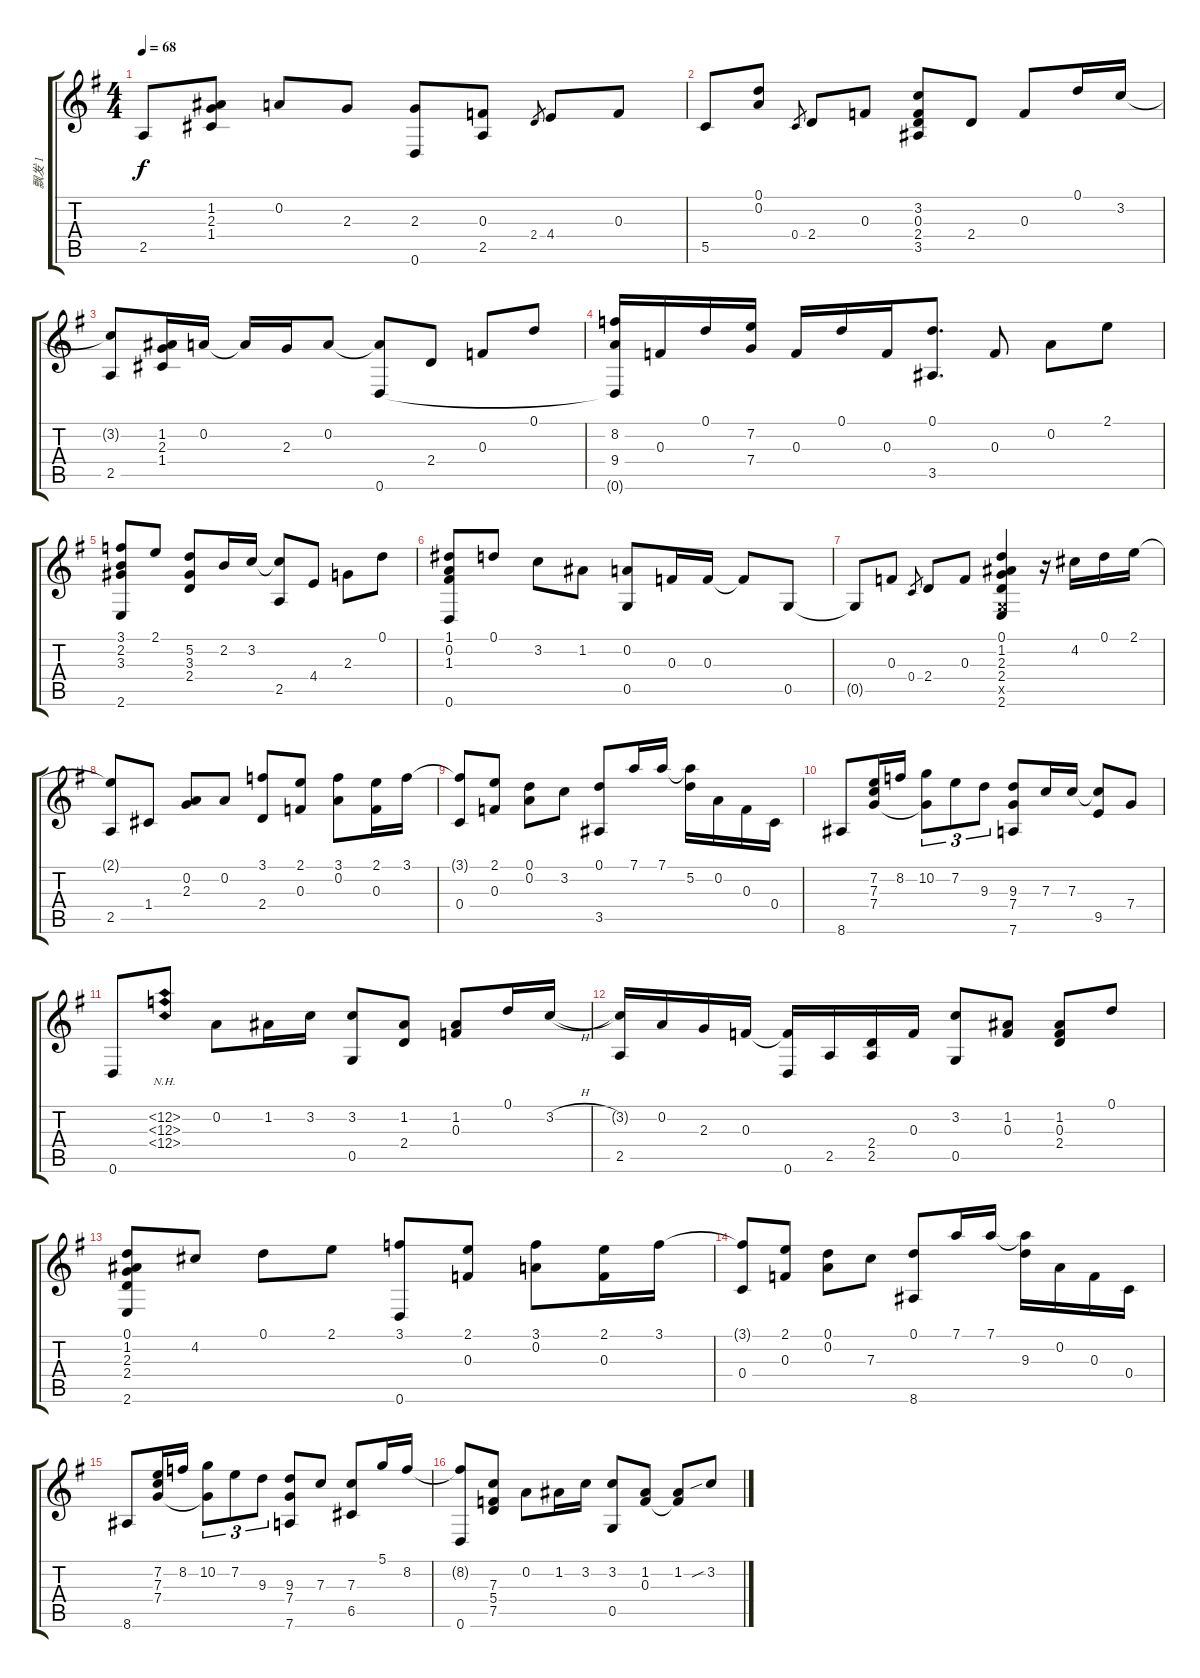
\track ("飘发 1" "飘发 1") {instrument acousticguitarsteel}
\staff {score tabs}
\tuning (D4 A3 F3 C3 G2 D2) {hide}
\ts (4 4)
\tempo 68
\clef g2
\ks g
2.5.8{dy f} (1.2 2.3 1.4).8 0.2.8 2.3.8 (2.3 0.6).8 (0.3 2.5).8 2.4.8{gr} 4.4.8 0.3.8 |
5.5.8 (0.1 0.2).8 0.4.8{gr} 2.4.8 0.3.8 (3.2 0.3 2.4 3.5).8 2.4.8 0.3.8 0.1.16 3.2.16 |
(3.2{t} 2.5).8 (1.2 2.3 1.4).16 0.2.16 0.2{t}.16 2.3.16 0.2.8 (0.2{t} 0.6).8 2.4.8 0.3.8 0.1.8 |
(8.2 9.4 0.6{t}).16 0.3.16 0.1.16 (7.2 7.4).16 0.3.16 0.1.16 0.3.16 (0.1 3.5).8{d} 0.3.8 0.2.8 2.1.8 |
(3.1 2.2 3.3 2.6).8 2.1.8 (5.2 3.3 2.4).8 2.2.16 3.2.16 (3.2{t} 2.5).8 4.4.8 2.3.8 0.1.8 |
(1.1 0.2 1.3 0.6).8 0.1.8 3.2.8 1.2.8 (0.2 0.5).8 0.3.16 0.3.16 0.3{t}.8 0.5.8 |
0.5{t}.8 0.3.8 0.4.8{gr} 2.4.8 0.3.8 (0.1 1.2 2.3 2.4 0.5{x} 2.6).4 r.16 4.2.16 0.1.16 2.1.16 |
(2.1{t} 2.5).8 1.4.8 (0.2 2.3).8 0.2.8 (3.1 2.4).8 (2.1 0.3).8 (3.1 0.2).8 (2.1 0.3).16 3.1.16 |
(3.1{t} 0.4).8 (2.1 0.3).8 (0.1 0.2).8 3.2.8 (0.1 3.5).8 7.1.16 7.1.16 (7.1{t} 5.2).16 0.2.16 0.3.16 0.4.16 |
8.6.8 (7.2 7.3 7.4).16 8.2.16 (10.2 7.4{t}).8{tu (3 2)} 7.2.8{tu (3 2)} 9.3.8{tu (3 2)} (9.3 7.4 7.6).8 7.3.16 7.3.16 (7.3{t} 9.5).8 7.4.8 |
0.6.8{txt " "} (0.2{nh} 0.3{nh} 0.4{nh}).8 0.2.8 1.2.16 3.2.16 (3.2 0.5).8 (1.2 2.4).8 (1.2 0.3).8 0.1.16 3.2{h}.16 |
(3.2{t} 2.5).16 0.2.16 2.3.16 0.3.16 (0.3{t} 0.6).16 2.5.16 (2.4 2.5).16 0.3.16{txt ""} (3.2 0.5).8 (1.2 0.3).8 (1.2 0.3 2.4).8 0.1.8 |
(0.1 1.2 2.3 2.4 2.6).8 4.2.8 0.1.8 2.1.8 (3.1 0.6).8 (2.1 0.3).8 (3.1 0.2).8 (2.1 0.3).16 3.1.16 |
(3.1{t} 0.4).8 (2.1 0.3).8 (0.1 0.2).8 7.3.8 (0.1 8.6).8 7.1.16 7.1.16 (7.1{t} 9.3).16 0.2.16 0.3.16 0.4.16 |
8.6.8 (7.2 7.3 7.4).16 8.2.16 (10.2 7.4{t}).8{tu (3 2)} 7.2.8{tu (3 2)} 9.3.8{tu (3 2)} (9.3 7.4 7.6).8 7.3.8 (7.3 6.5).8 5.1.16 8.2.16 |
(8.2{t} 0.6).8 (7.3 5.4 7.5).8 0.2.8 1.2.16 3.2.16 (3.2 0.5).8 (1.2 0.3).8 (1.2 0.3{t}).8 3.2{sib}.8
